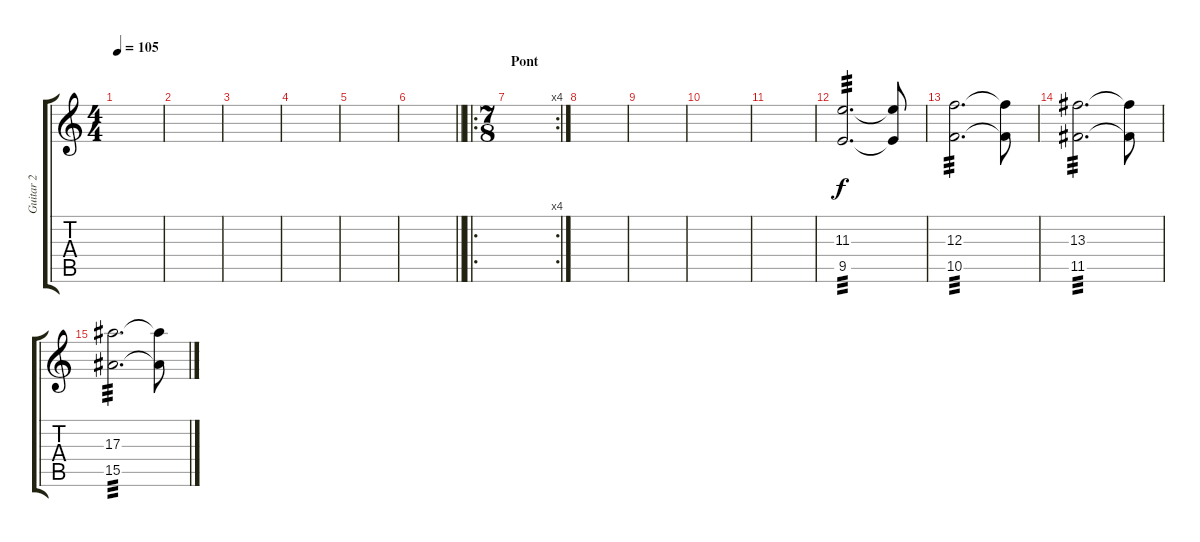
\track ("Guitar 2" "Guitar 2") {instrument distortionguitar}
\staff {score tabs}
\tuning (D4 A3 F3 C3 G2 D2) {hide}
\ts (4 4)
\tempo 105
\clef g2
\ks c
|
|
|
|
|
\barLineRight lightlight
|
\ro
\rc 4
\ts (7 8)
\section ("" "Pont")
|
|
|
|
|
(11.3 9.5).2{d tp 3} (11.3{t} 9.5{t}).8 |
(12.3 10.5).2{d tp 3} (12.3{t} 10.5{t}).8 |
(13.3 11.5).2{d tp 3} (13.3{t} 11.5{t}).8 |
(17.3 15.5).2{d tp 3} (17.3{t} 15.5{t}).8
